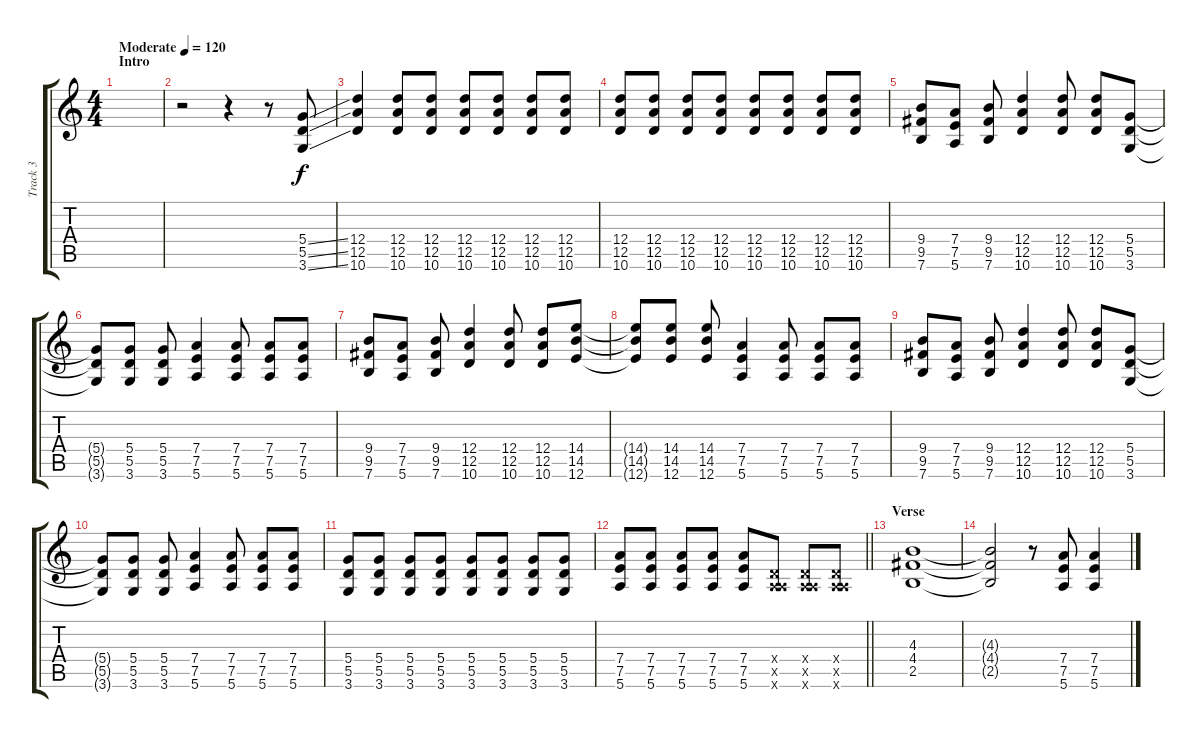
\track ("Track 3" "Track 3") {instrument overdrivenguitar}
\staff {score tabs}
\tuning (E4 B3 G3 D3 A2 E2) {hide}
\ts (4 4)
\section ("" "Intro")
\tempo (120 "Moderate")
\clef g2
\ks c
|
r.2 r.4 r.8 (5.4{ss} 5.5{ss} 3.6{ss}).8 |
(12.4 12.5 10.6).4 (12.4 12.5 10.6).8 (12.4 12.5 10.6).8 (12.4 12.5 10.6).8 (12.4 12.5 10.6).8 (12.4 12.5 10.6).8 (12.4 12.5 10.6).8 |
(12.4 12.5 10.6).8 (12.4 12.5 10.6).8 (12.4 12.5 10.6).8 (12.4 12.5 10.6).8 (12.4 12.5 10.6).8 (12.4 12.5 10.6).8 (12.4 12.5 10.6).8 (12.4 12.5 10.6).8 |
(9.4 9.5 7.6).8 (7.4 7.5 5.6).8 (9.4 9.5 7.6).8 (12.4 12.5 10.6).4 (12.4 12.5 10.6).8 (12.4 12.5 10.6).8 (5.4 5.5 3.6).8 |
(5.4{t} 5.5{t} 3.6{t}).8 (5.4 5.5 3.6).8 (5.4 5.5 3.6).8 (7.4 7.5 5.6).4 (7.4 7.5 5.6).8 (7.4 7.5 5.6).8 (7.4 7.5 5.6).8 |
(9.4 9.5 7.6).8 (7.4 7.5 5.6).8 (9.4 9.5 7.6).8 (12.4 12.5 10.6).4 (12.4 12.5 10.6).8 (12.4 12.5 10.6).8 (14.4 14.5 12.6).8 |
(14.4{t} 14.5{t} 12.6{t}).8 (14.4 14.5 12.6).8 (14.4 14.5 12.6).8 (7.4 7.5 5.6).4 (7.4 7.5 5.6).8 (7.4 7.5 5.6).8 (7.4 7.5 5.6).8 |
(9.4 9.5 7.6).8 (7.4 7.5 5.6).8 (9.4 9.5 7.6).8 (12.4 12.5 10.6).4 (12.4 12.5 10.6).8 (12.4 12.5 10.6).8 (5.4 5.5 3.6).8 |
(5.4{t} 5.5{t} 3.6{t}).8 (5.4 5.5 3.6).8 (5.4 5.5 3.6).8 (7.4 7.5 5.6).4 (7.4 7.5 5.6).8 (7.4 7.5 5.6).8 (7.4 7.5 5.6).8 |
(5.4 5.5 3.6).8 (5.4 5.5 3.6).8 (5.4 5.5 3.6).8 (5.4 5.5 3.6).8 (5.4 5.5 3.6).8 (5.4 5.5 3.6).8 (5.4 5.5 3.6).8 (5.4 5.5 3.6).8 |
\barLineRight lightlight
(7.4 7.5 5.6).8 (7.4 7.5 5.6).8 (7.4 7.5 5.6).8 (7.4 7.5 5.6).8 (7.4 7.5 5.6).8 (0.4{x} 0.5{x} 5.6{x}).8 (0.4{x} 0.5{x} 5.6{x}).8 (0.4{x} 0.5{x} 5.6{x}).8 |
\section ("" "Verse")
(4.3 4.4 2.5).1 |
(4.3{t} 4.4{t} 2.5{t}).2 r.8 (7.4 7.5 5.6).8 (7.4 7.5 5.6).4
